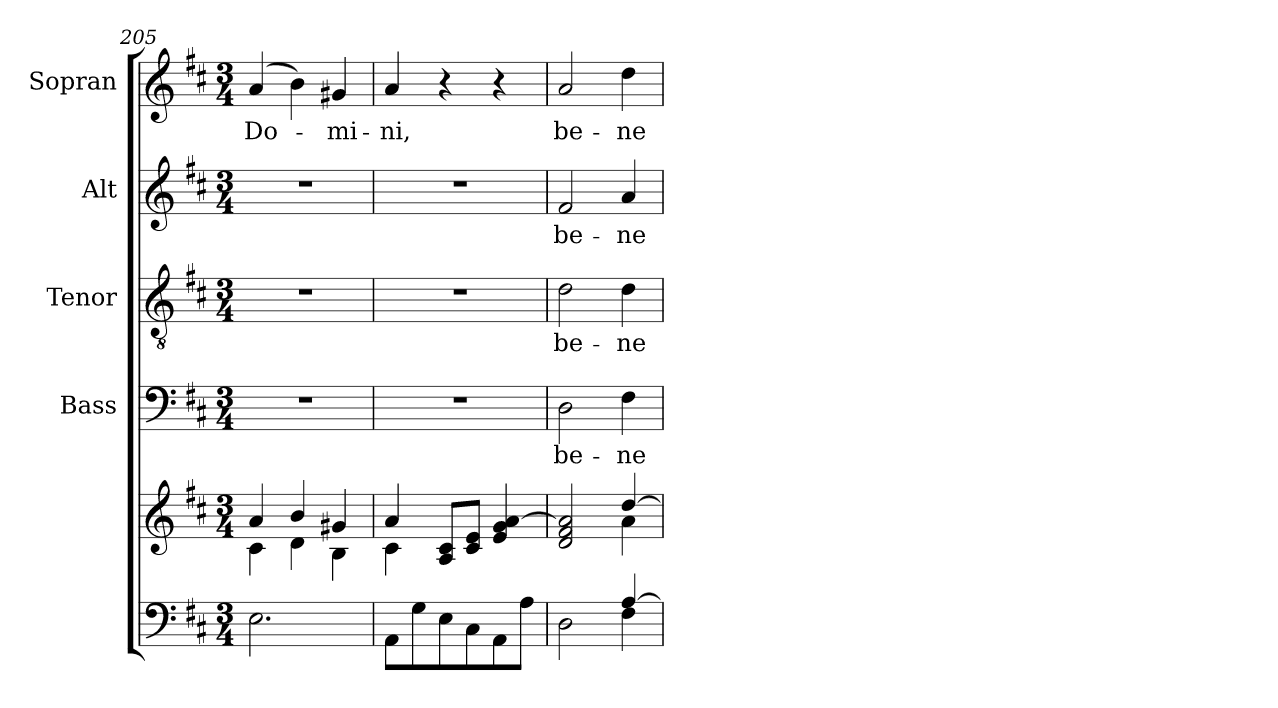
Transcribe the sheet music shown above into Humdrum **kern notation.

**kern	**kern	**kern	**text	**kern	**text	**kern	**text	**kern	**text
*part5	*part5	*part4	*part4	*part3	*part3	*part2	*part2	*part1	*part1
*staff6	*staff5	*staff4	*staff4	*staff3	*staff3	*staff2	*staff2	*staff1	*staff1
*	*	*I"Bass	*	*I"Tenor	*	*I"Alt	*	*I"Sopran	*
*	*	*I'B.	*	*I'T.	*	*I'A.	*	*I'S.	*
!!LO:LB:g=z
*clefF4	*clefG2	*clefF4	*	*clefGv2	*	*clefG2	*	*clefG2	*
*k[f#c#]	*k[f#c#]	*k[f#c#]	*	*k[f#c#]	*	*k[f#c#]	*	*k[f#c#]	*
*D:	*D:	*D:	*	*D:	*	*D:	*	*D:	*
*M3/4	*M3/4	*M3/4	*	*M3/4	*	*M3/4	*	*M3/4	*
=205	=205	=205	=205	=205	=205	=205	=205	=205	=205
*	*^	*	*	*	*	*	*	*	*
!	!	!	!	!	!	!	!	!	!	!LO:LY:b
2.E\	4a/	4c#\	2.r	.	2.r	.	2.r	.	(4a/	Do-
.	4b/	4d\	.	.	.	.	.	.	4b\)	.
!	!	!	!	!	!	!	!	!	!	!LO:LY:b
.	4g#X/	4B\	.	.	.	.	.	.	4g#X/	-mi-
=206	=206	=206	=206	=206	=206	=206	=206	=206	=206	=206
!	!	!	!	!	!	!	!	!	!	!LO:LY:b
8AA\L	4a/	4c#\	2.r	.	2.r	.	2.r	.	4a/	-ni,
8G\	.	.	.	.	.	.	.	.	.	.
8E\	8A/ 8c#/L	4ryy	.	.	.	.	.	.	4r	.
8C#\	8c#/ 8e/J	.	.	.	.	.	.	.	.	.
8AA\	4e/ 4g/ [>4a/	4ryy	.	.	.	.	.	.	4r	.
8A\J	.	.	.	.	.	.	.	.	.	.
=207	=207	=207	=207	=207	=207	=207	=207	=207	=207	=207
*^	*	*	*	*	*	*	*	*	*	*
!	!	!	!	!	!LO:LY:b	!	!LO:LY:b	!	!LO:LY:b	!	!LO:LY:b
2ryy	2D\	2d/ 2f#/ 2a/]	2ryy	2D\	be-	2d\	be-	2f#/	be-	2a/	be-
!	!	!	!	!	!LO:LY:b	!	!LO:LY:b	!	!LO:LY:b	!	!LO:LY:b
[>4A/	4F#\	[>4dd/	4a\	4F#\	-ne-	4d\	-ne-	4a/	-ne-	4dd\	-ne-
*v	*v	*	*	*	*	*	*	*	*	*	*
*	*v	*v	*	*	*	*	*	*	*	*
=	=	=	=	=	=	=	=	=	=
*-	*-	*-	*-	*-	*-	*-	*-	*-	*-
